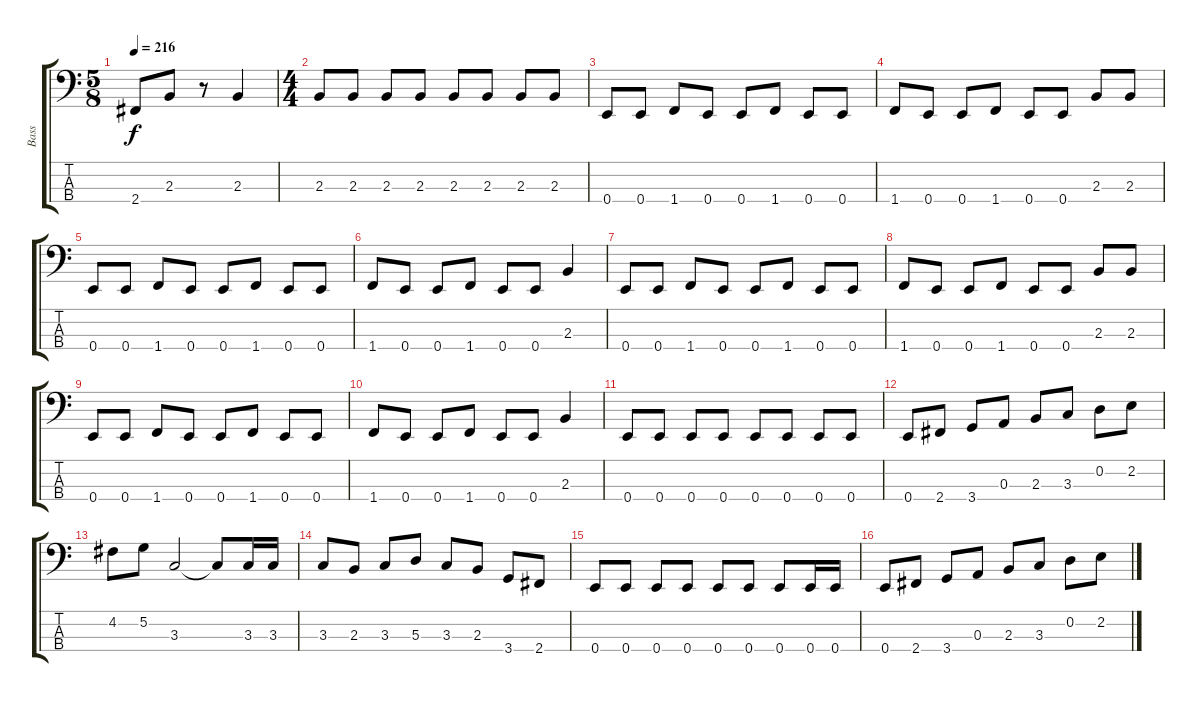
\track ("Bass" "Bass") {instrument electricbassfinger}
\staff {score tabs}
\tuning (G2 D2 A1 E1) {hide}
\ts (5 8)
\tempo 216
\clef f4
\ks c
2.4.8{dy f} 2.3.8 r.8 2.3.4 |
\ts (4 4)
2.3.8 2.3.8 2.3.8 2.3.8 2.3.8 2.3.8 2.3.8 2.3.8 |
0.4.8 0.4.8 1.4.8 0.4.8 0.4.8 1.4.8 0.4.8 0.4.8 |
1.4.8 0.4.8 0.4.8 1.4.8 0.4.8 0.4.8 2.3.8 2.3.8 |
0.4.8 0.4.8 1.4.8 0.4.8 0.4.8 1.4.8 0.4.8 0.4.8 |
1.4.8 0.4.8 0.4.8 1.4.8 0.4.8 0.4.8 2.3.4 |
0.4.8 0.4.8 1.4.8 0.4.8 0.4.8 1.4.8 0.4.8 0.4.8 |
1.4.8 0.4.8 0.4.8 1.4.8 0.4.8 0.4.8 2.3.8 2.3.8 |
0.4.8 0.4.8 1.4.8 0.4.8 0.4.8 1.4.8 0.4.8 0.4.8 |
1.4.8 0.4.8 0.4.8 1.4.8 0.4.8 0.4.8 2.3.4 |
0.4.8 0.4.8 0.4.8 0.4.8 0.4.8 0.4.8 0.4.8 0.4.8 |
0.4.8 2.4.8 3.4.8 0.3.8 2.3.8 3.3.8 0.2.8 2.2.8 |
4.2.8 5.2.8 3.3.2 3.3{t}.8 3.3.16 3.3.16 |
3.3.8 2.3.8 3.3.8 5.3.8 3.3.8 2.3.8 3.4.8 2.4.8 |
0.4.8 0.4.8 0.4.8 0.4.8 0.4.8 0.4.8 0.4.8 0.4.16 0.4.16 |
0.4.8 2.4.8 3.4.8 0.3.8 2.3.8 3.3.8 0.2.8 2.2.8
